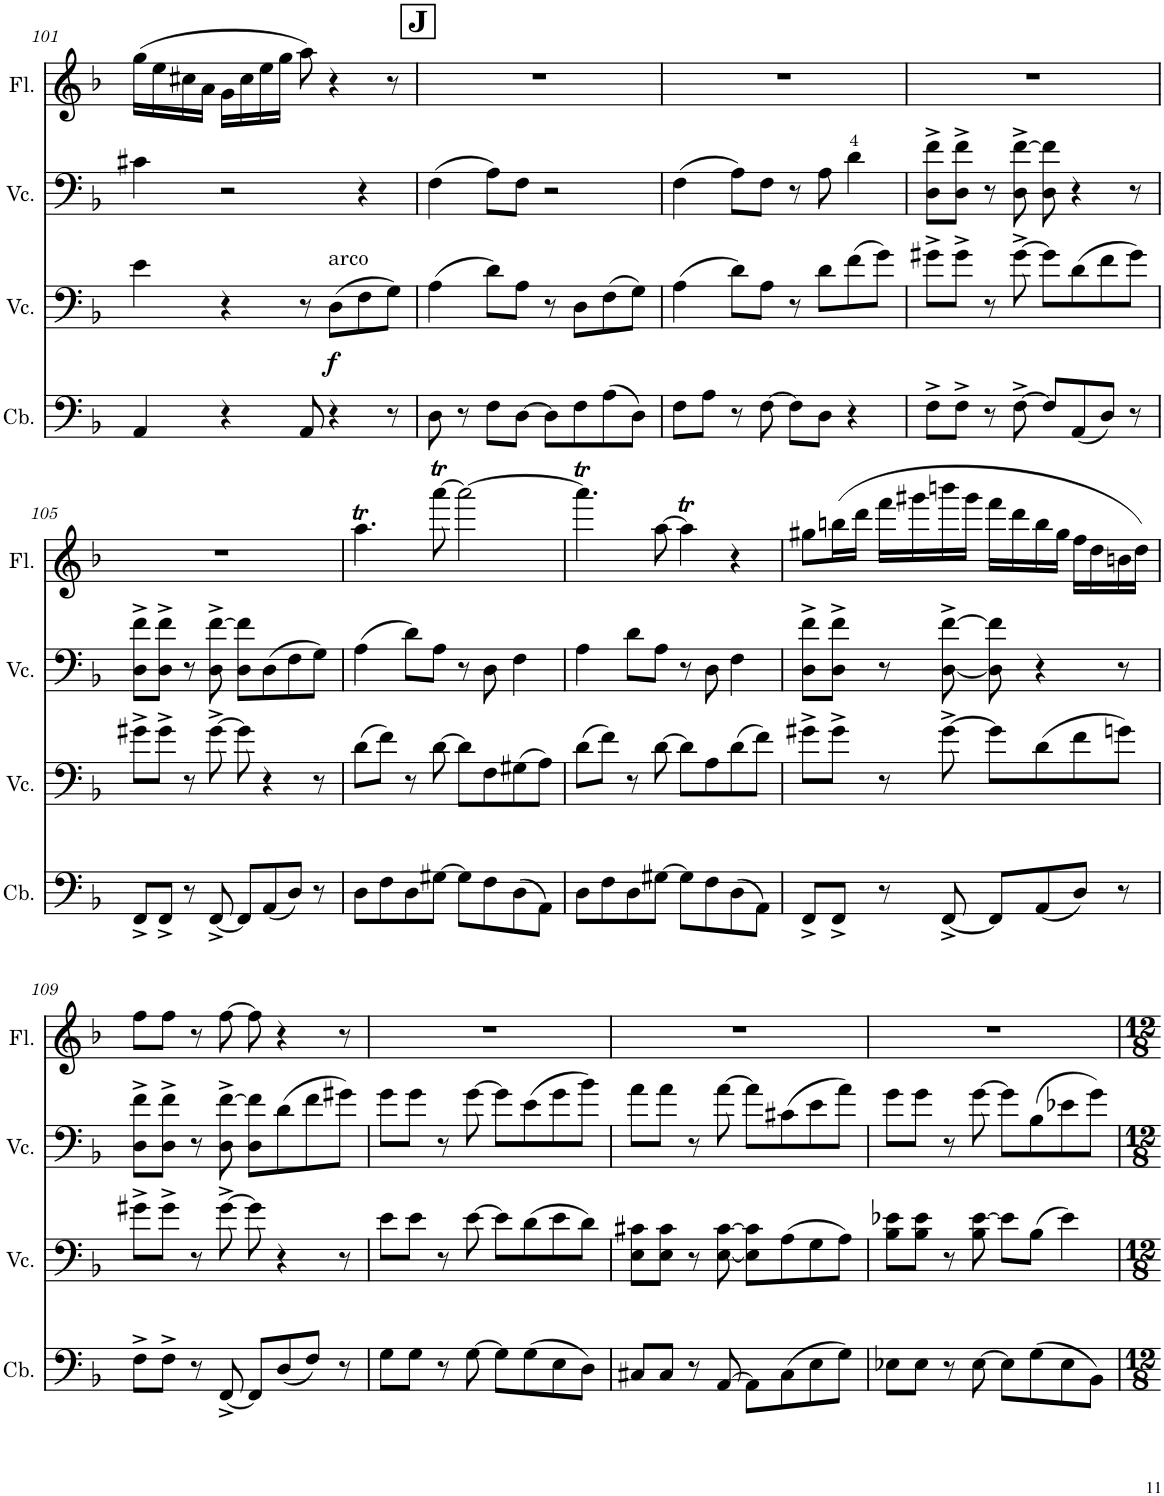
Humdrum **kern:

**kern	**kern	**dynam	**kern	**kern
*part4	*part3	*part3	*part2	*part1
*staff4	*staff3	*staff3	*staff2	*staff1
*I"Contrabass	*I"Violoncello	*	*I"Violoncello	*I"Flute
*I'Cb.	*I'Vc.	*	*I'Vc.	*I'Fl.
!!LO:PB:g=z
*clefF4	*clefF4	*	*clefF4	*clefG2
*Trd7c12	*	*	*	*
*k[b-]	*k[b-]	*	*k[b-]	*k[b-]
*M4/4	*M4/4	*	*M4/4	*M4/4
=101	=101	=101	=101	=101
4AA/	4e\	.	4c#X\	(16gg\LL
.	.	.	.	16ee\
.	.	.	.	16cc#X\
.	.	.	.	16a\JJ
4r	4r	.	2r	16g\LL
.	.	.	.	16cc#\
.	.	.	.	16ee\
.	.	.	.	16gg\JJ
8AA/	8r	.	.	8aa\)
!	!LO:TX:a:t=arco	!	!	!
!	!	!LO:DY:b	!	!
4r	(8D\L	f	.	4r
.	8F\	.	4r	.
8r	8G\J)	.	.	8r
!!LO:REH:place=s1:a:B:cj:fs=14:t=J
=102	=102	=102	=102	=102
8D\	(4A\	.	(4F\	1r
8r	.	.	.	.
8F\L	8d\L)	.	8A\L)	.
[8D\J	8A\J	.	8F\J	.
8D\L]	8r	.	2r	.
8F\	8D\L	.	.	.
(8A\	(8F\	.	.	.
8D\J)	8G\J)	.	.	.
=103	=103	=103	=103	=103
8F\L	(4A\	.	(4F\	1r
8A\J	.	.	.	.
8r	8d\L)	.	8A\L)	.
[8F\	8A\J	.	8F\J	.
8F\L]	8r	.	8r	.
8D\J	8d\L	.	8A\	.
4r	(8f\	.	4d\	.
.	8g\J)	.	.	.
=104	=104	=104	=104	=104
8F^\L	8g#X^\L	.	8D\^ 8f\^L	1r
8F^\J	8g#^\J	.	8D\^ 8f\^J	.
8r	8r	.	8r	.
[8F^\	[8g#^\	.	8D\^ [8f\^	.
8F/L]	8g#\L]	.	8D\ 8f\]	.
(8AA/	(8d\	.	4r	.
8D/J)	8f\	.	.	.
8r	8g#\J)	.	8r	.
!!LO:LB:g=z
=105	=105	=105	=105	=105
8FF^/L	8g#X^\L	.	8D\^ 8f\^L	1r
8FF^/J	8g#^\J	.	8D\^ 8f\^J	.
8r	8r	.	8r	.
[8FF^/	[8g#^\	.	8D\^ [8f\^	.
8FF/L]	8g#\]	.	8D\ 8f\]L	.
(8AA/	4r	.	(8D\	.
8D/J)	.	.	8F\	.
8r	8r	.	8G\J)	.
=106	=106	=106	=106	=106
8D\L	(8d\L	.	(4A\	4.aat\
8F\	8f\J)	.	.	.
8D\	8r	.	8d\L)	.
[8G#X\J	[8d\	.	8A\J	[8aaat\
8G#\L]	8d\L]	.	8r	2aaa\_
8F\	8F\	.	8D\	.
(8D\	(8G#X\	.	4F\	.
8AA\J)	8A\J)	.	.	.
=107	=107	=107	=107	=107
8D\L	(8d\L	.	4A\	4.aaat\]
8F\	8f\J)	.	.	.
8D\	8r	.	8d\L	.
[8G#X\J	[8d\	.	8A\J	[8aa\
8G#\L]	8d\L]	.	8r	4aat\]
8F\	8A\	.	8D\	.
(8D\	(8d\	.	4F\	4r
8AA\J)	8f\J)	.	.	.
=108	=108	=108	=108	=108
8FF^/L	8g#X^\L	.	8D\^ 8f\^L	8gg#X\L
8FF^/J	8g#^\J	.	8D\^ 8f\^J	(16bbn\L
.	.	.	.	16ddd\JJ
8r	8r	.	8r	16fff\LL
.	.	.	.	16ggg#X\
[8FF^/	[8g#^\	.	[8D\^ [8f\^	16bbbn\
.	.	.	.	16ggg#\JJ
8FF/L]	8g#\L]	.	8D\] 8f\]	16fff\LL
.	.	.	.	16ddd\
(8AA/	(8d\	.	4r	16bb\
.	.	.	.	16gg#\JJ
8D/J)	8f\	.	.	16ff\LL
.	.	.	.	16dd\
8r	8gn\J)	.	8r	16bn\
.	.	.	.	16dd\JJ)
!!LO:LB:g=z
=109	=109	=109	=109	=109
8F^\L	8g#X^\L	.	8D\^ 8f\^L	8ff\L
8F^\J	8g#^\J	.	8D\^ 8f\^J	8ff\J
8r	8r	.	8r	8r
[8FF^/	[8g#^\	.	8D\^ [8f\^	[8ff\
8FF/L]	8g#\]	.	8D\ 8f\]L	8ff\]
(8D/	4r	.	(8d\	4r
8F/J)	.	.	8f\	.
8r	8r	.	8g#X\J)	8r
=110	=110	=110	=110	=110
8G\L	8e\L	.	8g\L	1r
8G\J	8e\J	.	8g\J	.
8r	8r	.	8r	.
[8G\	[8e\	.	[8g\	.
8G\L]	8e\L]	.	8g\L]	.
(8G\	(8d\	.	(8e\	.
8E\	8e\	.	8g\	.
8D\J)	8d\J)	.	8b-\J)	.
=111	=111	=111	=111	=111
8C#X/L	8E\ 8c#X\L	.	8a\L	1r
8C#/J	8E\ 8c#\J	.	8a\J	.
8r	8r	.	8r	.
[8AA/	[8E\ [8c#\	.	[8a\	.
8AA\L]	8E\] 8c#\]L	.	8a\L]	.
(8C#\	(8A\	.	(8c#X\	.
8E\	8G\	.	8e\	.
8G\J)	8A\J)	.	8a\J)	.
=112	=112	=112	=112	=112
8E-X\L	8B-\ 8e-X\L	.	8g\L	1r
8E-\J	8B-\ 8e-\J	.	8g\J	.
8r	8r	.	8r	.
[8E-\	8B-\ [8e-\	.	[8g\	.
8E-\L]	8e-\L]	.	8g\L]	.
(8G\	(8B-\J	.	(8B-\	.
8E-\	4e-\)	.	8e-X\	.
8BB-\J)	.	.	8g\J)	.
=	=	=	=	=
*-	*-	*-	*-	*-
